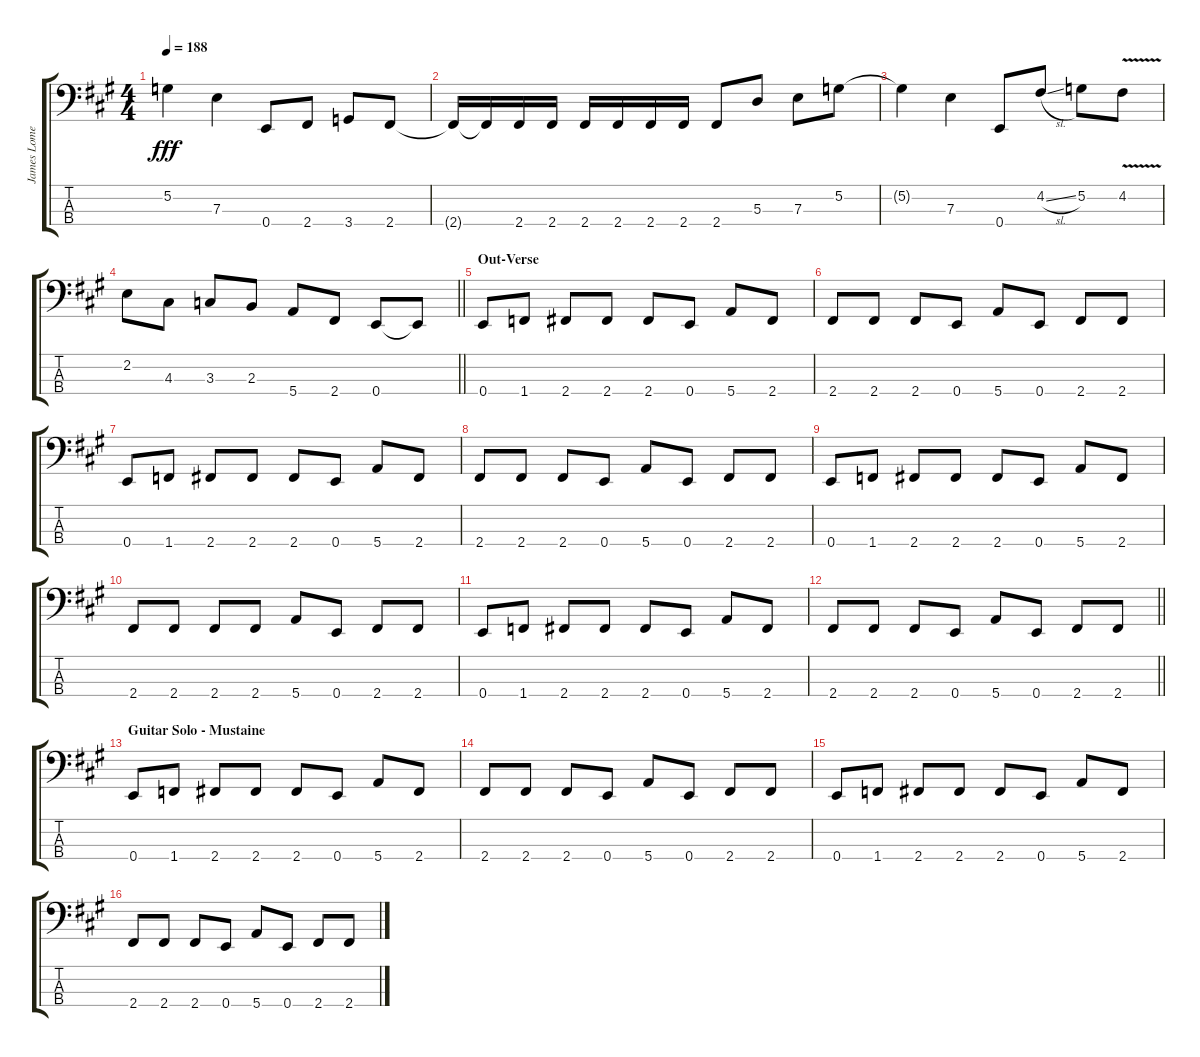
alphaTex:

\track ("James Lomenzo" "James Lome") {instrument electricbassfinger}
\staff {score tabs}
\tuning (G2 D2 A1 E1) {hide}
\ts (4 4)
\tempo 188
\clef f4
\ks a
5.2{t}.4{dy fff} 7.3.4 0.4.8 2.4.8 3.4.8 2.4.8 |
2.4{t}.16 2.4{t}.16 2.4.16 2.4.16 2.4.16 2.4.16 2.4.16 2.4.16 2.4.8 5.3.8 7.3.8 5.2.8 |
5.2{t}.4 7.3.4 0.4.8 4.2{sl}.8 5.2.8 4.2{v}.8 |
\barLineRight lightlight
2.2.8 4.3.8 3.3.8 2.3.8 5.4.8 2.4.8 0.4.8 0.4{t}.8 |
\section ("" "Out-Verse")
0.4.8 1.4.8 2.4.8 2.4.8 2.4.8 0.4.8 5.4.8 2.4.8 |
2.4.8 2.4.8 2.4.8 0.4.8 5.4.8 0.4.8 2.4.8 2.4.8 |
0.4.8 1.4.8 2.4.8 2.4.8 2.4.8 0.4.8 5.4.8 2.4.8 |
2.4.8 2.4.8 2.4.8 0.4.8 5.4.8 0.4.8 2.4.8 2.4.8 |
0.4.8 1.4.8 2.4.8 2.4.8 2.4.8 0.4.8 5.4.8 2.4.8 |
2.4.8 2.4.8 2.4.8 2.4.8 5.4.8 0.4.8 2.4.8 2.4.8 |
0.4.8 1.4.8 2.4.8 2.4.8 2.4.8 0.4.8 5.4.8 2.4.8 |
\barLineRight lightlight
2.4.8 2.4.8 2.4.8 0.4.8 5.4.8 0.4.8 2.4.8 2.4.8 |
\section ("" "Guitar Solo - Mustaine")
0.4.8 1.4.8 2.4.8 2.4.8 2.4.8 0.4.8 5.4.8 2.4.8 |
2.4.8 2.4.8 2.4.8 0.4.8 5.4.8 0.4.8 2.4.8 2.4.8 |
0.4.8 1.4.8 2.4.8 2.4.8 2.4.8 0.4.8 5.4.8 2.4.8 |
2.4.8 2.4.8 2.4.8 0.4.8 5.4.8 0.4.8 2.4.8 2.4.8
